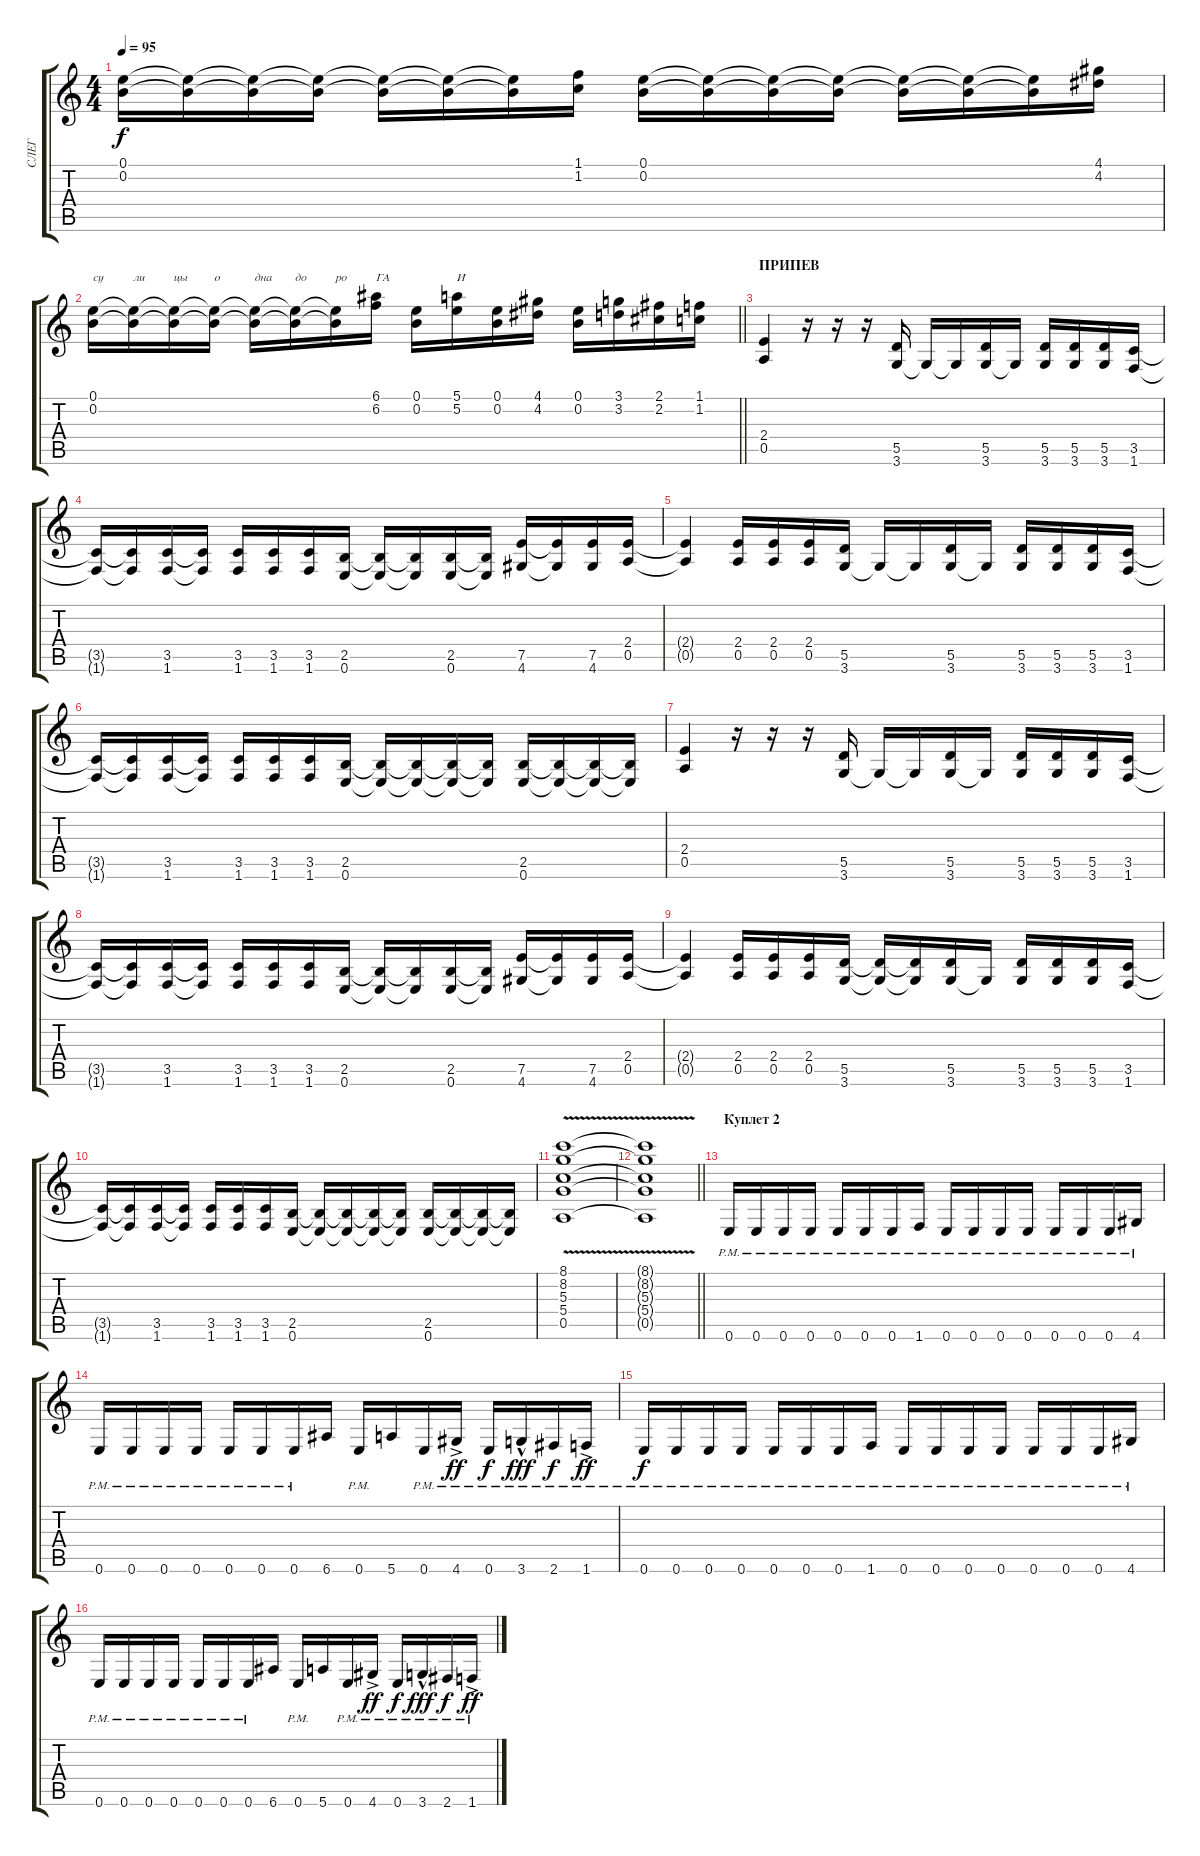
\track ("СЛЕГ" "СЛЕГ") {instrument distortionguitar}
\staff {score tabs}
\tuning (E4 B3 G3 D3 A2 E2) {hide}
\ts (4 4)
\tempo 95
\clef g2
\ks c
(0.1 0.2).16{dy f} (0.1{t} 0.2{t}).16 (0.1{t} 0.2{t}).16 (0.1{t} 0.2{t}).16 (0.1{t} 0.2{t}).16 (0.1{t} 0.2{t}).16 (0.1{t} 0.2{t}).16 (1.1 1.2).16 (0.1 0.2).16 (0.1{t} 0.2{t}).16 (0.1{t} 0.2{t}).16 (0.1{t} 0.2{t}).16 (0.1{t} 0.2{t}).16 (0.1{t} 0.2{t}).16 (0.1{t} 0.2{t}).16 (4.1 4.2).16 |
\barLineRight lightlight
(0.1 0.2).16{txt "су"} (0.1{t} 0.2{t}).16{txt "ли"} (0.1{t} 0.2{t}).16{txt "цы"} (0.1{t} 0.2{t}).16{txt "о"} (0.1{t} 0.2{t}).16{txt "дна"} (0.1{t} 0.2{t}).16{txt "до"} (0.1{t} 0.2{t}).16{txt "ро"} (6.1 6.2).16{txt "ГА"} (0.1 0.2).16 (5.1 5.2).16{txt "И"} (0.1 0.2).16 (4.1 4.2).16 (0.1 0.2).16 (3.1 3.2).16 (2.1 2.2).16 (1.1 1.2).16 |
\section ("" "ПРИПЕВ")
(2.4 0.5).4 r.16 r.16 r.16 (5.5 3.6).16 3.6{t}.16 3.6{t}.16 (5.5 3.6).16 3.6{t}.16 (5.5 3.6).16 (5.5 3.6).16 (5.5 3.6).16 (3.5 1.6).16 |
(3.5{t} 1.6{t}).16 (3.5{t} 1.6{t}).16 (3.5 1.6).16 (3.5{t} 1.6{t}).16 (3.5 1.6).16 (3.5 1.6).16 (3.5 1.6).16 (2.5 0.6).16 (2.5{t} 0.6{t}).16 (2.5{t} 0.6{t}).16 (2.5 0.6).16 (2.5{t} 0.6{t}).16 (7.5 4.6).16 (7.5{t} 4.6{t}).16 (7.5 4.6).16 (2.4 0.5).16 |
(2.4{t} 0.5{t}).4 (2.4 0.5).16 (2.4 0.5).16 (2.4 0.5).16 (5.5 3.6).16 3.6{t}.16 3.6{t}.16 (5.5 3.6).16 3.6{t}.16 (5.5 3.6).16 (5.5 3.6).16 (5.5 3.6).16 (3.5 1.6).16 |
(3.5{t} 1.6{t}).16 (3.5{t} 1.6{t}).16 (3.5 1.6).16 (3.5{t} 1.6{t}).16 (3.5 1.6).16 (3.5 1.6).16 (3.5 1.6).16 (2.5 0.6).16 (2.5{t} 0.6{t}).16 (2.5{t} 0.6{t}).16 (2.5{t} 0.6{t}).16 (2.5{t} 0.6{t}).16 (2.5 0.6).16 (2.5{t} 0.6{t}).16 (2.5{t} 0.6{t}).16 (2.5{t} 0.6{t}).16 |
(2.4 0.5).4 r.16 r.16 r.16 (5.5 3.6).16 3.6{t}.16 3.6{t}.16 (5.5 3.6).16 3.6{t}.16 (5.5 3.6).16 (5.5 3.6).16 (5.5 3.6).16 (3.5 1.6).16 |
(3.5{t} 1.6{t}).16 (3.5{t} 1.6{t}).16 (3.5 1.6).16 (3.5{t} 1.6{t}).16 (3.5 1.6).16 (3.5 1.6).16 (3.5 1.6).16 (2.5 0.6).16 (2.5{t} 0.6{t}).16 (2.5{t} 0.6{t}).16 (2.5 0.6).16 (2.5{t} 0.6{t}).16 (7.5 4.6).16 (7.5{t} 4.6{t}).16 (7.5 4.6).16 (2.4 0.5).16 |
(2.4{t} 0.5{t}).4 (2.4 0.5).16 (2.4 0.5).16 (2.4 0.5).16 (5.5 3.6).16 (5.5{t} 3.6{t}).16 (5.5{t} 3.6{t}).16 (5.5 3.6).16 3.6{t}.16 (5.5 3.6).16 (5.5 3.6).16 (5.5 3.6).16 (3.5 1.6).16 |
(3.5{t} 1.6{t}).16 (3.5{t} 1.6{t}).16 (3.5 1.6).16 (3.5{t} 1.6{t}).16 (3.5 1.6).16 (3.5 1.6).16 (3.5 1.6).16 (2.5 0.6).16 (2.5{t} 0.6{t}).16 (2.5{t} 0.6{t}).16 (2.5{t} 0.6{t}).16 (2.5{t} 0.6{t}).16 (2.5 0.6).16 (2.5{t} 0.6{t}).16 (2.5{t} 0.6{t}).16 (2.5{t} 0.6{t}).16 |
(8.1{v} 8.2 5.3 5.4 0.5).1 |
\barLineRight lightlight
(8.1{v t} 8.2{t} 5.3{t} 5.4{t} 0.5{t}).1 |
\section ("" "Куплет 2")
0.6{pm}.16 0.6{pm}.16 0.6{pm}.16 0.6{pm}.16 0.6{pm}.16 0.6{pm}.16 0.6{pm}.16 1.6{pm}.16 0.6{pm}.16 0.6{pm}.16 0.6{pm}.16 0.6{pm}.16 0.6{pm}.16 0.6{pm}.16 0.6{pm}.16 4.6{pm}.16 |
0.6{pm}.16 0.6{pm}.16 0.6{pm}.16 0.6{pm}.16 0.6{pm}.16 0.6{pm}.16 0.6{pm}.16 6.6.16 0.6{pm}.16 5.6.16 0.6{pm}.16 4.6{ac pm}.16{dy ff} 0.6{pm}.16{dy f} 3.6{hac pm}.16{dy fff} 2.6{pm}.16{dy f} 1.6{ac pm}.16{dy ff} |
0.6{pm}.16{dy f} 0.6{pm}.16 0.6{pm}.16 0.6{pm}.16 0.6{pm}.16 0.6{pm}.16 0.6{pm}.16 1.6{pm}.16 0.6{pm}.16 0.6{pm}.16 0.6{pm}.16 0.6{pm}.16 0.6{pm}.16 0.6{pm}.16 0.6{pm}.16 4.6{pm}.16 |
0.6{pm}.16 0.6{pm}.16 0.6{pm}.16 0.6{pm}.16 0.6{pm}.16 0.6{pm}.16 0.6{pm}.16 6.6.16 0.6{pm}.16 5.6.16 0.6{pm}.16 4.6{ac pm}.16{dy ff} 0.6{pm}.16{dy f} 3.6{hac pm}.16{dy fff} 2.6{pm}.16{dy f} 1.6{ac pm}.16{dy ff}
